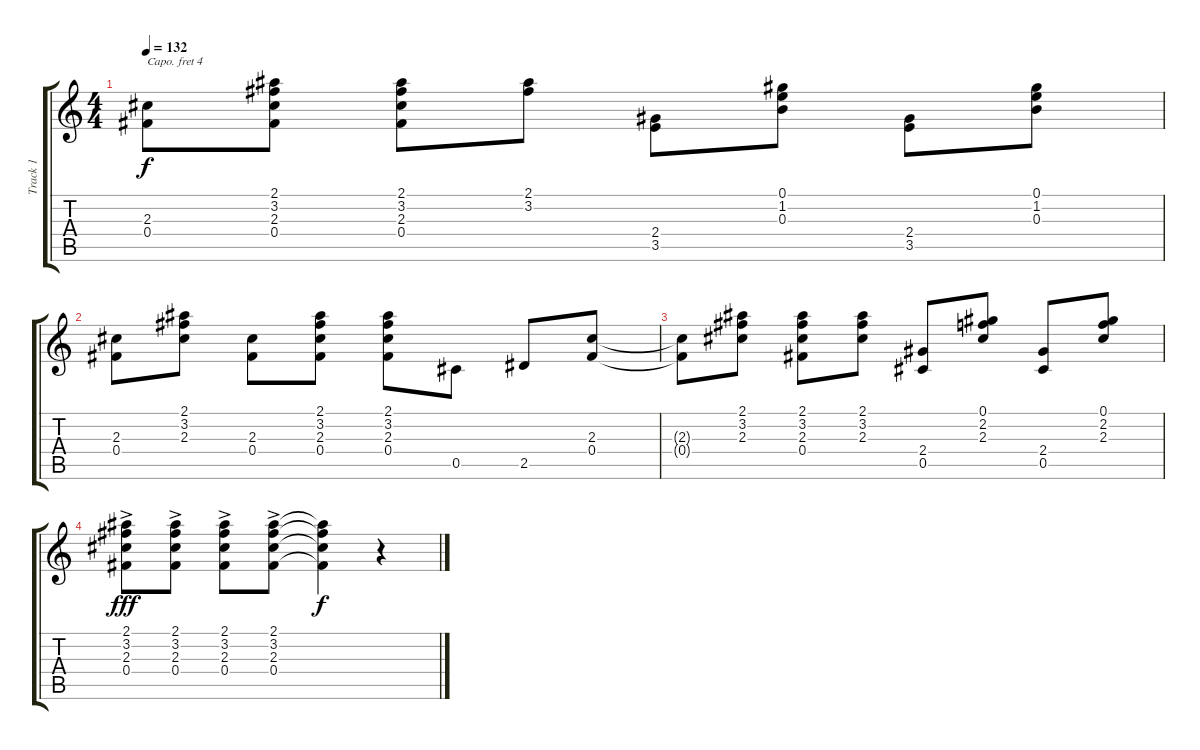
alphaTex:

\track ("Track 1" "Track 1") {instrument acousticguitarnylon}
\staff {score tabs}
\capo 4
\tuning (E4 B3 G3 D3 A2 E2) {hide}
\ts (4 4)
\tempo 132
\clef g2
\ks c
(2.3{t} 0.4{t}).8{dy f} (2.1 3.2 2.3 0.4).8 (2.1 3.2 2.3 0.4).8 (2.1 3.2).8 (2.4 3.5).8 (0.1 1.2 0.3).8 (2.4 3.5).8 (0.1 1.2 0.3).8 |
(2.3 0.4).8 (2.1 3.2 2.3).8 (2.3 0.4).8 (2.1 3.2 2.3 0.4).8 (2.1 3.2 2.3 0.4).8 0.5.8 2.5.8 (2.3 0.4).8 |
(2.3{t} 0.4{t}).8 (2.1 3.2 2.3).8 (2.1 3.2 2.3 0.4).8 (2.1 3.2 2.3).8 (2.4 0.5).8 (0.1 2.2 2.3).8 (2.4 0.5).8 (0.1 2.2 2.3).8 |
(2.1{ac} 3.2{ac} 2.3{ac} 0.4{ac}).8{dy fff} (2.1{ac} 3.2{ac} 2.3{ac} 0.4{ac}).8 (2.1{ac} 3.2{ac} 2.3{ac} 0.4{ac}).8 (2.1{ac} 3.2{ac} 2.3{ac} 0.4{ac}).8 (2.1{t} 3.2{t} 2.3{t} 0.4{t}).4{dy f} r.4
